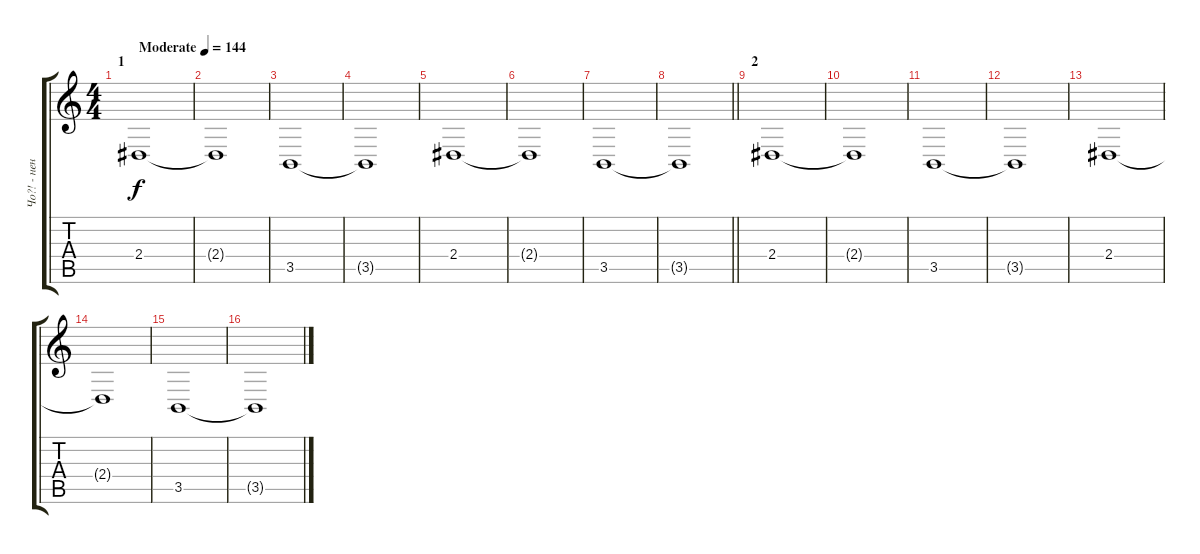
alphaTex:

\track ("Чо?! - ненужный трек" "Чо?! - нен") {instrument stringensemble1}
\staff {score tabs}
\tuning (Eb4 Bb3 Gb3 Db3 Ab2 Eb2) {hide}
\ts (4 4)
\section ("" "1")
\tempo (144 "Moderate")
\clef g2
\ks c
2.4.1{dy f instrument stringensemble1} |
2.4{t}.1 |
3.5.1 |
3.5{t}.1 |
2.4.1 |
2.4{t}.1 |
3.5.1 |
\barLineRight lightlight
3.5{t}.1 |
\section ("" "2")
2.4.1 |
2.4{t}.1 |
3.5.1 |
3.5{t}.1 |
2.4.1 |
2.4{t}.1 |
3.5.1 |
3.5{t}.1
